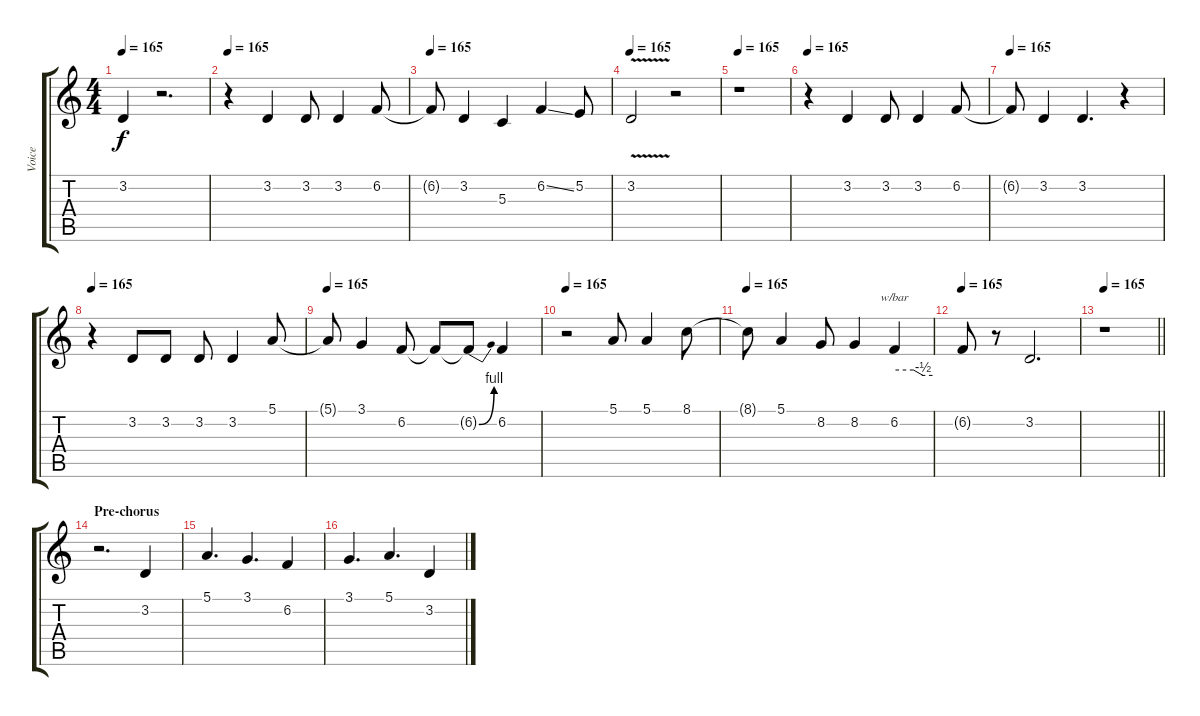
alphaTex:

\track ("Voice" "Voice") {instrument lead2sawtooth}
\staff {score tabs}
\tuning (E4 B3 G3 D3 A2 E2) {hide}
\ts (4 4)
\tempo 165
\clef g2
\ks c
3.2{t}.4{dy f} r.2{d} |
\tempo 165
r.4 3.2.4 3.2.8 3.2.4 6.2.8 |
\tempo 165
6.2{t}.8 3.2.4 5.3.4 6.2{ss}.4 5.2.8 |
\tempo 165
3.2{v}.2 r.2 |
\tempo 165
r.1 |
\tempo 165
r.4 3.2.4 3.2.8 3.2.4 6.2.8 |
\tempo 165
6.2{t}.8 3.2.4 3.2.4{d} r.4 |
\tempo 165
r.4 3.2.8 3.2.8 3.2.8 3.2.4 5.1.8 |
\tempo 165
5.1{t}.8 3.1.4 6.2.8 6.2{t}.8 6.2{be (bend 0 0 60 4) t}.8 6.2.4 |
\tempo 165
r.2 5.1.8 5.1.4 8.1.8 |
\tempo 165
8.1{t}.8 5.1.4 8.2.8 8.2.4 6.2.4{tbe (custom default 0 0 30 0 45 -2 60 -2)} |
\tempo 165
6.2{t}.8 r.8 3.2.2{d} |
\tempo 165
\barLineRight lightlight
r.1 |
\section ("" "Pre-chorus")
r.2{d} 3.2.4 |
5.1.4{d} 3.1.4{d} 6.2.4 |
3.1.4{d} 5.1.4{d} 3.2.4
